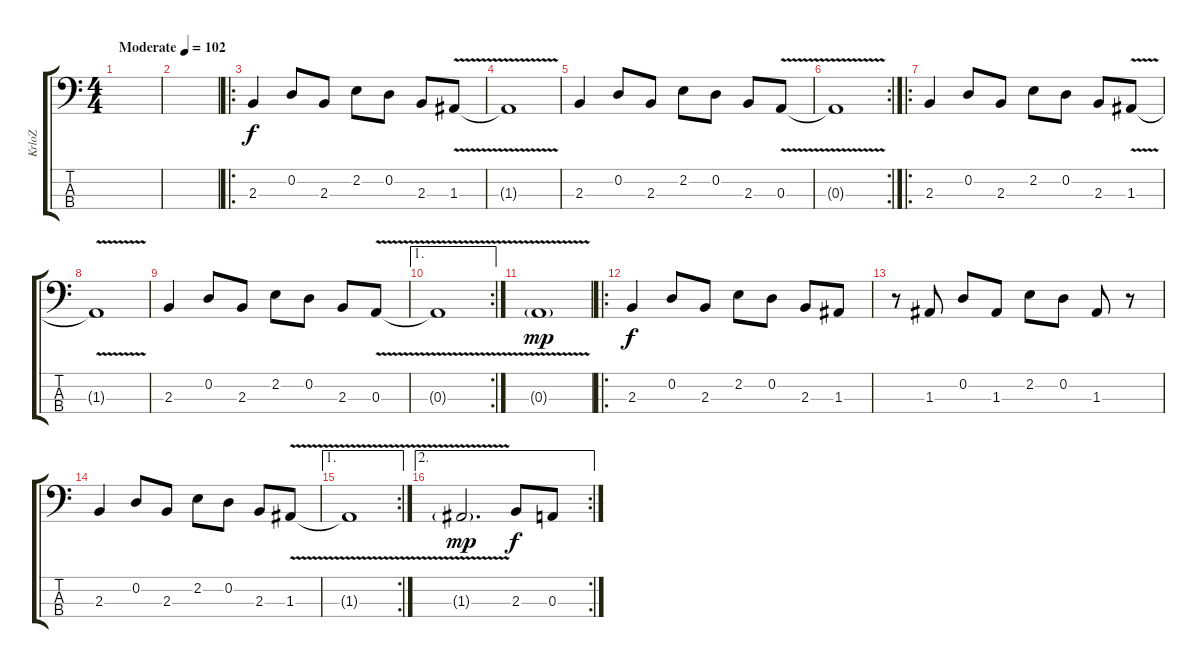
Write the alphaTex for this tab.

\track ("KrloZ" "KrloZ") {instrument electricbasspick}
\staff {score tabs}
\tuning (G2 D2 A1 E1) {hide}
\ts (4 4)
\tempo (102 "Moderate")
\clef f4
\ks c
|
|
\ro
2.3.4 0.2.8 2.3.8 2.2.8 0.2.8 2.3.8 1.3{v}.8 |
1.3{t}.1 |
2.3.4 0.2.8 2.3.8 2.2.8 0.2.8 2.3.8 0.3{v}.8 |
\rc 2
0.3{t}.1 |
\ro
2.3.4 0.2.8 2.3.8 2.2.8 0.2.8 2.3.8 1.3{v}.8 |
1.3{t}.1 |
2.3.4 0.2.8 2.3.8 2.2.8 0.2.8 2.3.8 0.3{v}.8 |
\ae 1
\rc 2
0.3{t}.1 |
0.3{v g}.1{dy mp} |
\ro
2.3.4{dy f} 0.2.8 2.3.8 2.2.8 0.2.8 2.3.8 1.3.8 |
r.8 1.3.8 0.2.8 1.3.8 2.2.8 0.2.8 1.3.8 r.8 |
2.3.4 0.2.8 2.3.8 2.2.8 0.2.8 2.3.8 1.3{v}.8 |
\ae 1
\rc 2
1.3{t}.1 |
\ae 2
\rc 2
1.3{v g}.2{d dy mp} 2.3.8{dy f} 0.3.8
